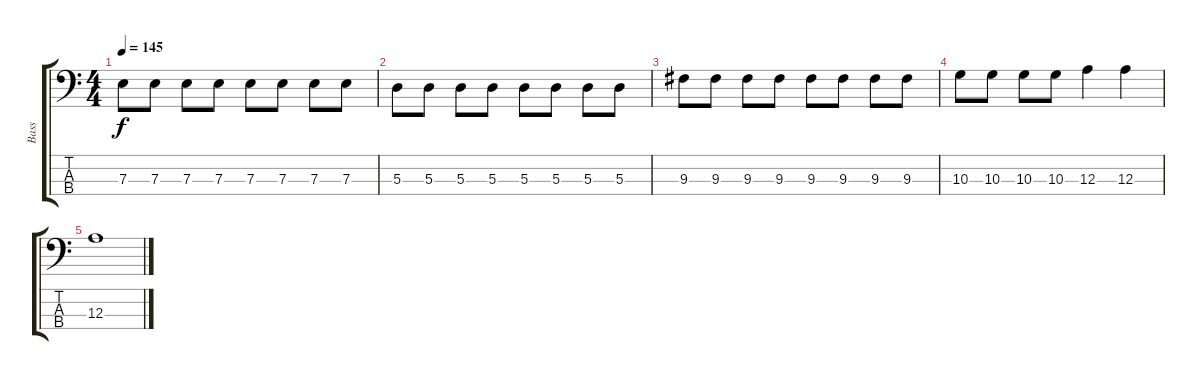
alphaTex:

\track ("Bass" "Bass") {instrument electricbassfinger}
\staff {score tabs}
\tuning (G2 D2 A1 E1) {hide}
\ts (4 4)
\tempo 145
\clef f4
\ks c
7.3.8{dy f} 7.3.8 7.3.8 7.3.8 7.3.8 7.3.8 7.3.8 7.3.8 |
5.3.8 5.3.8 5.3.8 5.3.8 5.3.8 5.3.8 5.3.8 5.3.8 |
9.3.8 9.3.8 9.3.8 9.3.8 9.3.8 9.3.8 9.3.8 9.3.8 |
10.3.8 10.3.8 10.3.8 10.3.8 12.3.4 12.3.4 |
12.3.1
